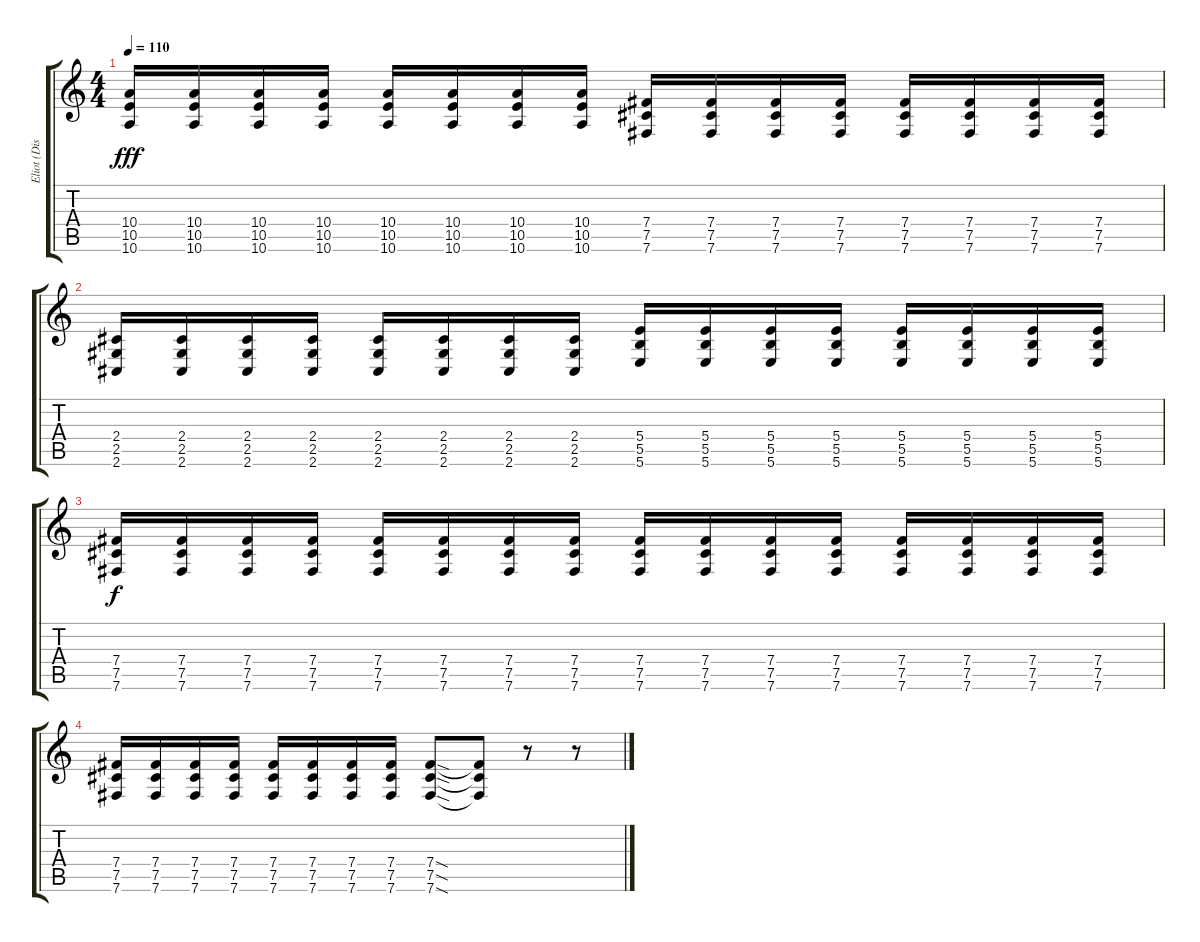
\track ("Eliot (Distorção)" "Eliot (Dis") {instrument distortionguitar}
\staff {score tabs}
\tuning (Db4 Ab3 E3 B2 Gb2 B1) {hide}
\ts (4 4)
\tempo 110
\clef g2
\ks c
(10.4 10.5 10.6).16{dy fff} (10.4 10.5 10.6).16 (10.4 10.5 10.6).16 (10.4 10.5 10.6).16 (10.4 10.5 10.6).16 (10.4 10.5 10.6).16 (10.4 10.5 10.6).16 (10.4 10.5 10.6).16 (7.4 7.5 7.6).16 (7.4 7.5 7.6).16 (7.4 7.5 7.6).16 (7.4 7.5 7.6).16 (7.4 7.5 7.6).16 (7.4 7.5 7.6).16 (7.4 7.5 7.6).16 (7.4 7.5 7.6).16 |
(2.4 2.5 2.6).16 (2.4 2.5 2.6).16 (2.4 2.5 2.6).16 (2.4 2.5 2.6).16 (2.4 2.5 2.6).16 (2.4 2.5 2.6).16 (2.4 2.5 2.6).16 (2.4 2.5 2.6).16 (5.4 5.5 5.6).16 (5.4 5.5 5.6).16 (5.4 5.5 5.6).16 (5.4 5.5 5.6).16 (5.4 5.5 5.6).16 (5.4 5.5 5.6).16 (5.4 5.5 5.6).16 (5.4 5.5 5.6).16 |
(7.4 7.5 7.6).16{dy f} (7.4 7.5 7.6).16 (7.4 7.5 7.6).16 (7.4 7.5 7.6).16 (7.4 7.5 7.6).16 (7.4 7.5 7.6).16 (7.4 7.5 7.6).16 (7.4 7.5 7.6).16 (7.4 7.5 7.6).16 (7.4 7.5 7.6).16 (7.4 7.5 7.6).16 (7.4 7.5 7.6).16 (7.4 7.5 7.6).16 (7.4 7.5 7.6).16 (7.4 7.5 7.6).16 (7.4 7.5 7.6).16 |
(7.4 7.5 7.6).16 (7.4 7.5 7.6).16 (7.4 7.5 7.6).16 (7.4 7.5 7.6).16 (7.4 7.5 7.6).16 (7.4 7.5 7.6).16 (7.4 7.5 7.6).16 (7.4 7.5 7.6).16 (7.4{sod} 7.5{sod} 7.6{sod}).8 (7.4{t} 7.5{t} 7.6{t}).8 r.8 r.8
